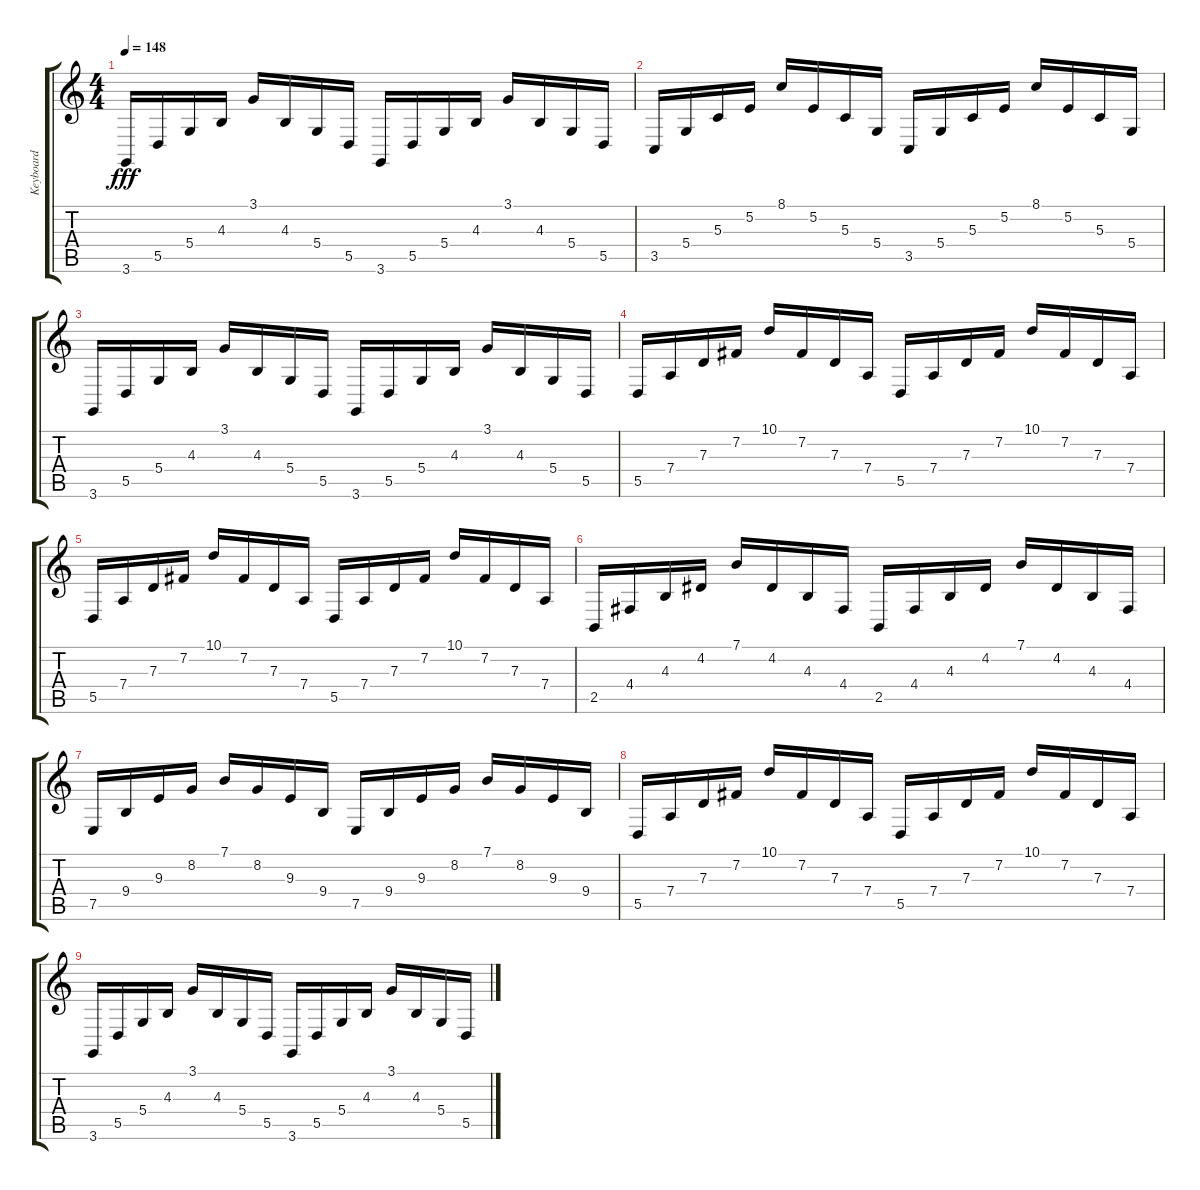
\track ("Keyboard" "Keyboard") {instrument lead4chiff}
\staff {score tabs}
\tuning (E4 B3 G3 D3 A2 E2) {hide}
\ts (4 4)
\tempo 148
\clef g2
\ks c
3.6.16{dy fff} 5.5.16 5.4.16 4.3.16 3.1.16 4.3.16 5.4.16 5.5.16 3.6.16 5.5.16 5.4.16 4.3.16 3.1.16 4.3.16 5.4.16 5.5.16 |
3.5.16 5.4.16 5.3.16 5.2.16 8.1.16 5.2.16 5.3.16 5.4.16 3.5.16 5.4.16 5.3.16 5.2.16 8.1.16 5.2.16 5.3.16 5.4.16 |
3.6.16 5.5.16 5.4.16 4.3.16 3.1.16 4.3.16 5.4.16 5.5.16 3.6.16 5.5.16 5.4.16 4.3.16 3.1.16 4.3.16 5.4.16 5.5.16 |
5.5.16 7.4.16 7.3.16 7.2.16 10.1.16 7.2.16 7.3.16 7.4.16 5.5.16 7.4.16 7.3.16 7.2.16 10.1.16 7.2.16 7.3.16 7.4.16 |
5.5.16 7.4.16 7.3.16 7.2.16 10.1.16 7.2.16 7.3.16 7.4.16 5.5.16 7.4.16 7.3.16 7.2.16 10.1.16 7.2.16 7.3.16 7.4.16 |
2.5.16 4.4.16 4.3.16 4.2.16 7.1.16 4.2.16 4.3.16 4.4.16 2.5.16 4.4.16 4.3.16 4.2.16 7.1.16 4.2.16 4.3.16 4.4.16 |
7.5.16 9.4.16 9.3.16 8.2.16 7.1.16 8.2.16 9.3.16 9.4.16 7.5.16 9.4.16 9.3.16 8.2.16 7.1.16 8.2.16 9.3.16 9.4.16 |
5.5.16 7.4.16 7.3.16 7.2.16 10.1.16 7.2.16 7.3.16 7.4.16 5.5.16 7.4.16 7.3.16 7.2.16 10.1.16 7.2.16 7.3.16 7.4.16 |
3.6.16 5.5.16 5.4.16 4.3.16 3.1.16 4.3.16 5.4.16 5.5.16 3.6.16 5.5.16 5.4.16 4.3.16 3.1.16 4.3.16 5.4.16 5.5.16
